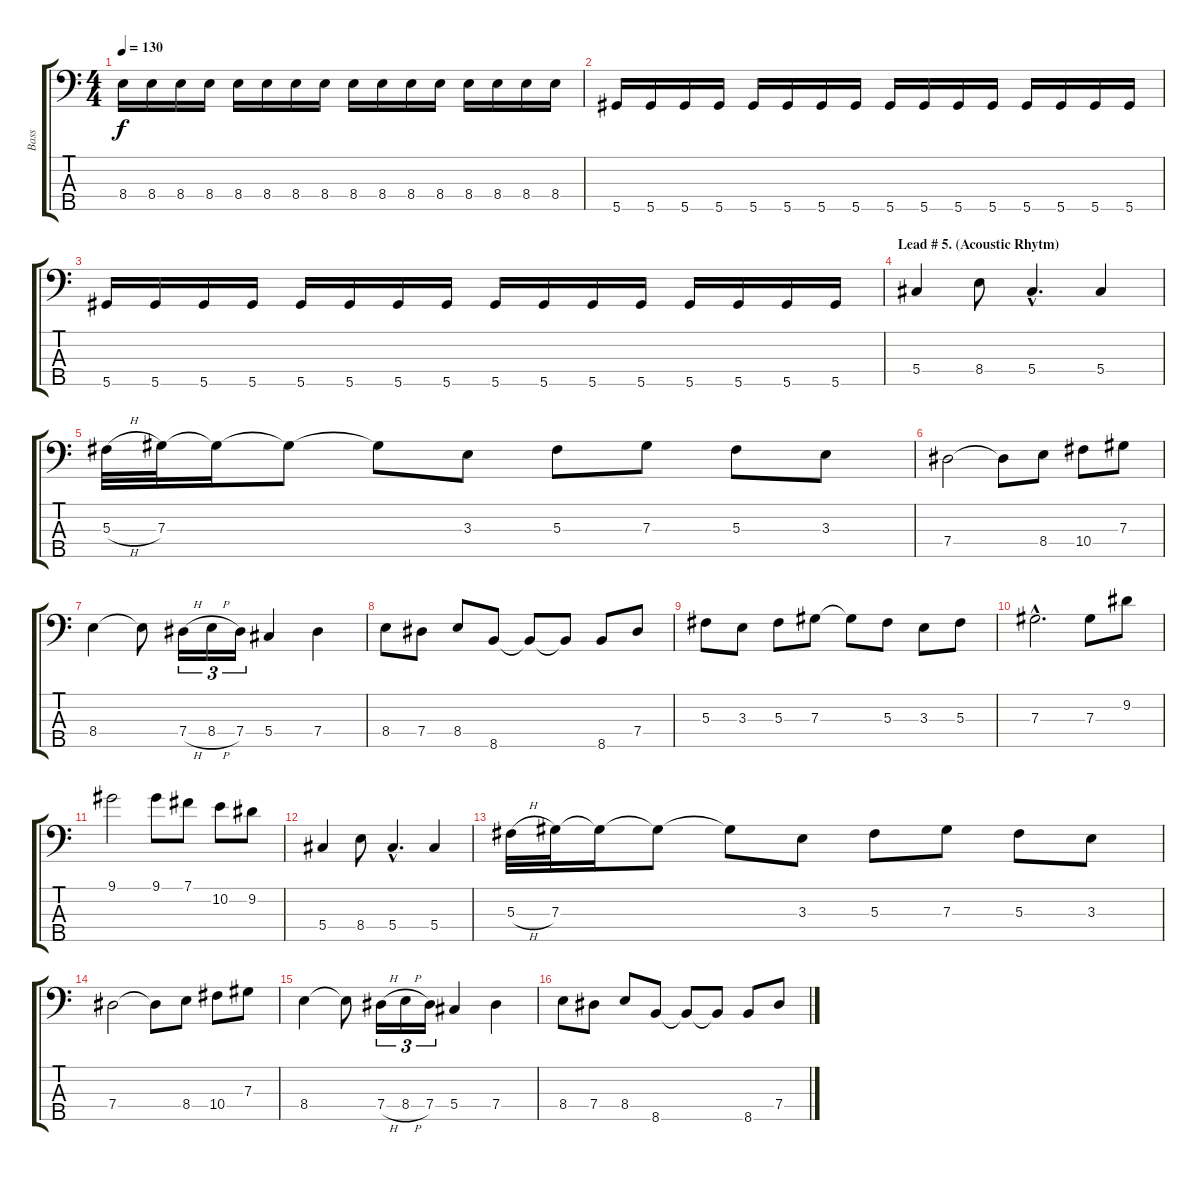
\track ("Bass" "Bass") {instrument synthbass2}
\staff {score tabs}
\tuning (B2 Gb2 Db2 Ab1 Eb1) {hide}
\ts (4 4)
\tempo 130
\clef f4
\ks c
8.4.16{dy f} 8.4.16 8.4.16 8.4.16 8.4.16 8.4.16 8.4.16 8.4.16 8.4.16 8.4.16 8.4.16 8.4.16 8.4.16 8.4.16 8.4.16 8.4.16 |
5.5.16 5.5.16 5.5.16 5.5.16 5.5.16 5.5.16 5.5.16 5.5.16 5.5.16 5.5.16 5.5.16 5.5.16 5.5.16 5.5.16 5.5.16 5.5.16 |
5.5.16 5.5.16 5.5.16 5.5.16 5.5.16 5.5.16 5.5.16 5.5.16 5.5.16 5.5.16 5.5.16 5.5.16 5.5.16 5.5.16 5.5.16 5.5.16 |
\section ("" "Lead # 5. (Acoustic Rhytm)")
5.4.4 8.4.8 5.4{hac}.4{d} 5.4.4 |
5.3{h}.32 7.3.32 7.3{t}.16 7.3{t}.8 7.3{t}.8 3.3.8 5.3.8 7.3.8 5.3.8 3.3.8 |
7.4.2 7.4{t}.8 8.4.8 10.4.8 7.3.8 |
8.4.4 8.4{t}.8 7.4{h}.16{tu (3 2)} 8.4{h}.16{tu (3 2)} 7.4.16{tu (3 2)} 5.4.4 7.4.4 |
8.4.8 7.4.8 8.4.8 8.5.8 8.5{t}.8 8.5{t}.8 8.5.8 7.4.8 |
5.3.8 3.3.8 5.3.8 7.3.8 7.3{t}.8 5.3.8 3.3.8 5.3.8 |
7.3{hac}.2{d} 7.3.8 9.2.8 |
9.1.2 9.1.8 7.1.8 10.2.8 9.2.8 |
5.4.4 8.4.8 5.4{hac}.4{d} 5.4.4 |
5.3{h}.32 7.3.32 7.3{t}.16 7.3{t}.8 7.3{t}.8 3.3.8 5.3.8 7.3.8 5.3.8 3.3.8 |
7.4.2 7.4{t}.8 8.4.8 10.4.8 7.3.8 |
8.4.4 8.4{t}.8 7.4{h}.16{tu (3 2)} 8.4{h}.16{tu (3 2)} 7.4.16{tu (3 2)} 5.4.4 7.4.4 |
8.4.8 7.4.8 8.4.8 8.5.8 8.5{t}.8 8.5{t}.8 8.5.8 7.4.8
